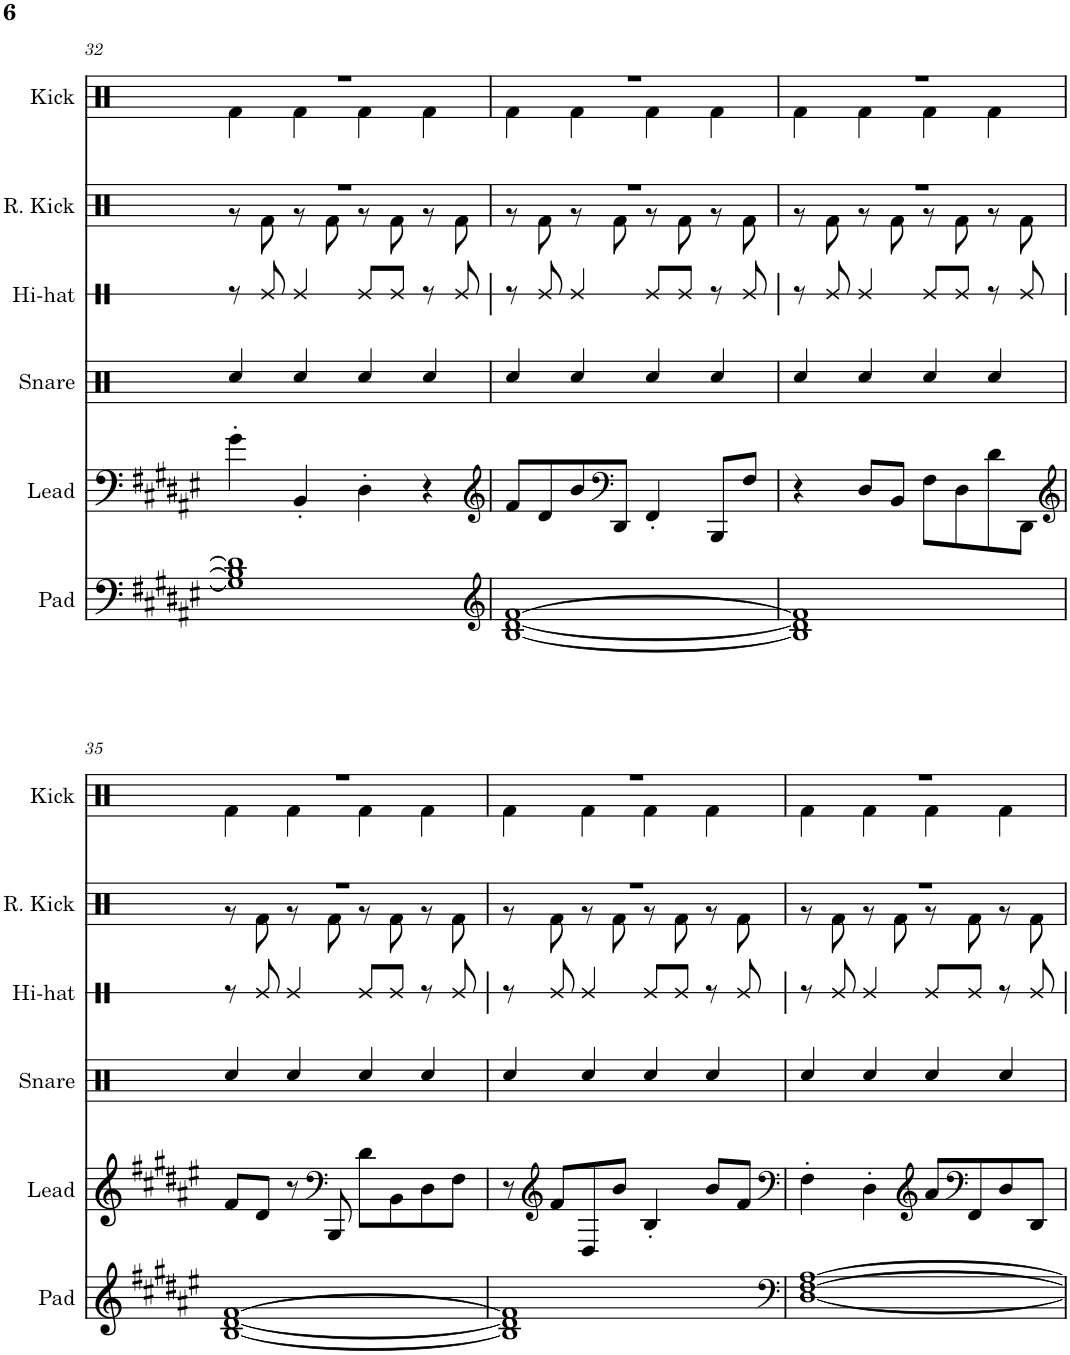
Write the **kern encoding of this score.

**kern	**kern	**kern	**kern	**kern	**kern
*part6	*part5	*part4	*part3	*part2	*part1
*staff6	*staff5	*staff4	*staff3	*staff2	*staff1
*I"Pad	*I"Lead	*I"Snare	*I"Hi-hat	*I"Reverb Kick	*I"Kick
*I'Pad	*I'Lead	*I'Snare	*I'Hi-hat	*I'R. Kick	*I'Kick
!!LO:PB:g=z
*clefF4	*clefF4	*clefX	*clefX	*clefX	*clefX
*k[f#c#g#d#a#e#]	*k[f#c#g#d#a#e#]	*k[f#c#g#d#a#e#]	*k[f#c#g#d#a#e#]	*k[f#c#g#d#a#e#]	*k[f#c#g#d#a#e#]
*M4/4	*M4/4	*M4/4	*M4/4	*M4/4	*M4/4
=32	=32	=32	=32	=32	=32
*	*	*	*	*^	*^
1G#] 1B] 1d#]	4g#'\	4Rcc/	8r	1r	8r	1r	4Rf\
.	.	.	8Re/	.	8Rf\	.	.
.	4BB'/	4Rcc/	4Re/	.	8r	.	4Rf\
.	.	.	.	.	8Rf\	.	.
.	4D#'\	4Rcc/	8Re/L	.	8r	.	4Rf\
.	.	.	8Re/J	.	8Rf\	.	.
.	4r	4Rcc/	8r	.	8r	.	4Rf\
.	.	.	8Re/	.	8Rf\	.	.
=33	=33	=33	=33	=33	=33	=33	=33
*clefG2	*clefG2	*	*	*	*	*	*
[1B [1d# [1f#	8f#/L	4Rcc/	8r	1r	8r	1r	4Rf\
.	8d#/	.	8Re/	.	8Rf\	.	.
.	8b/	4Rcc/	4Re/	.	8r	.	4Rf\
*	*clefF4	*	*	*	*	*	*
.	8DD#/J	.	.	.	8Rf\	.	.
.	4FF#'/	4Rcc/	8Re/L	.	8r	.	4Rf\
.	.	.	8Re/J	.	8Rf\	.	.
.	8BBB/L	4Rcc/	8r	.	8r	.	4Rf\
.	8F#/J	.	8Re/	.	8Rf\	.	.
=34	=34	=34	=34	=34	=34	=34	=34
1B] 1d#] 1f#]	4r	4Rcc/	8r	1r	8r	1r	4Rf\
.	.	.	8Re/	.	8Rf\	.	.
.	8D#/L	4Rcc/	4Re/	.	8r	.	4Rf\
.	8BB/J	.	.	.	8Rf\	.	.
.	8F#\L	4Rcc/	8Re/L	.	8r	.	4Rf\
.	8D#\	.	8Re/J	.	8Rf\	.	.
.	8d#\	4Rcc/	8r	.	8r	.	4Rf\
.	8DD#\J	.	8Re/	.	8Rf\	.	.
!!LO:LB:g=z	!!
=35	=35	=35	=35	=35	=35	=35	=35
*	*clefG2	*	*	*	*	*	*
[1B [1d# [1f#	8f#/L	4Rcc/	8r	1r	8r	1r	4Rf\
.	8d#/J	.	8Re/	.	8Rf\	.	.
.	8r	4Rcc/	4Re/	.	8r	.	4Rf\
*	*clefF4	*	*	*	*	*	*
.	8BBB/	.	.	.	8Rf\	.	.
.	8d#\L	4Rcc/	8Re/L	.	8r	.	4Rf\
.	8BB\	.	8Re/J	.	8Rf\	.	.
.	8D#\	4Rcc/	8r	.	8r	.	4Rf\
.	8F#\J	.	8Re/	.	8Rf\	.	.
=36	=36	=36	=36	=36	=36	=36	=36
1B] 1d#] 1f#]	8r	4Rcc/	8r	1r	8r	1r	4Rf\
*	*clefG2	*	*	*	*	*	*
.	8f#/L	.	8Re/	.	8Rf\	.	.
.	8D#/	4Rcc/	4Re/	.	8r	.	4Rf\
.	8b/J	.	.	.	8Rf\	.	.
.	4B'/	4Rcc/	8Re/L	.	8r	.	4Rf\
.	.	.	8Re/J	.	8Rf\	.	.
.	8b/L	4Rcc/	8r	.	8r	.	4Rf\
.	8f#/J	.	8Re/	.	8Rf\	.	.
=37	=37	=37	=37	=37	=37	=37	=37
*clefF4	*clefF4	*	*	*	*	*	*
[1D# [1F# [1A#	4F#'\	4Rcc/	8r	1r	8r	1r	4Rf\
.	.	.	8Re/	.	8Rf\	.	.
.	4D#'\	4Rcc/	4Re/	.	8r	.	4Rf\
.	.	.	.	.	8Rf\	.	.
*	*clefG2	*	*	*	*	*	*
.	8a#/L	4Rcc/	8Re/L	.	8r	.	4Rf\
*	*clefF4	*	*	*	*	*	*
.	8FF#/	.	8Re/J	.	8Rf\	.	.
.	8D#/	4Rcc/	8r	.	8r	.	4Rf\
.	8DD#/J	.	8Re/	.	8Rf\	.	.
*	*	*	*	*v	*v	*	*
*	*	*	*	*	*v	*v
=	=	=	=	=	=
*-	*-	*-	*-	*-	*-
